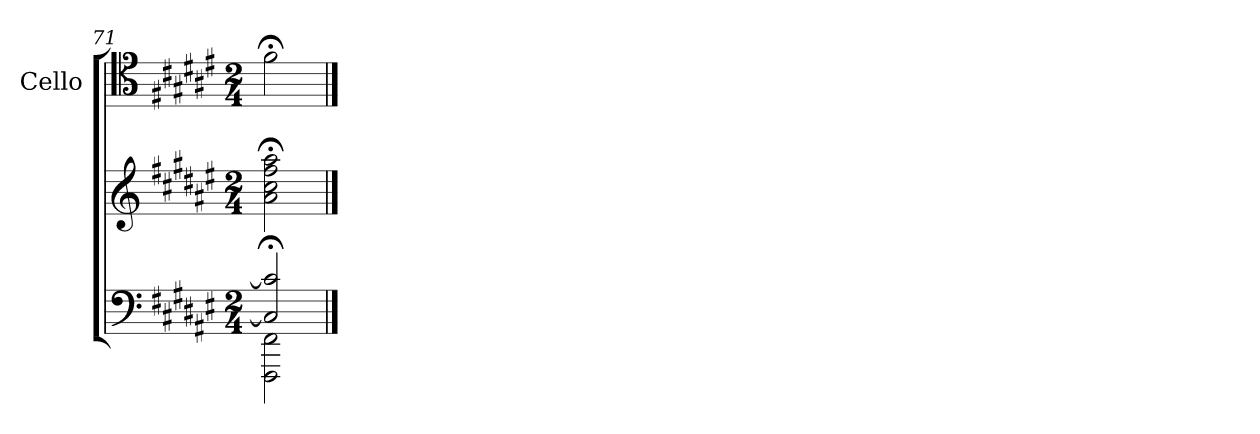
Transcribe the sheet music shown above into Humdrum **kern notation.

**kern	**kern	**kern
*part2	*part2	*part1
*staff3	*staff2	*staff1
*	*	*I"Cello
*clefF4	*clefG2	*clefC4
*k[f#c#g#d#a#e#]	*k[f#c#g#d#a#e#]	*k[f#c#g#d#a#e#]
*F#:	*F#:	*F#:
*M2/4	*M2/4	*M2/4
=71	=71	=71
*^	*	*
2C#/];< 2c#/];<	2FFF#\ 2FF#\	2a#\;< 2cc#\;< 2ff#\;< 2aa#\;<	2f#;<\
*v	*v	*	*
==	==	==
*-	*-	*-
